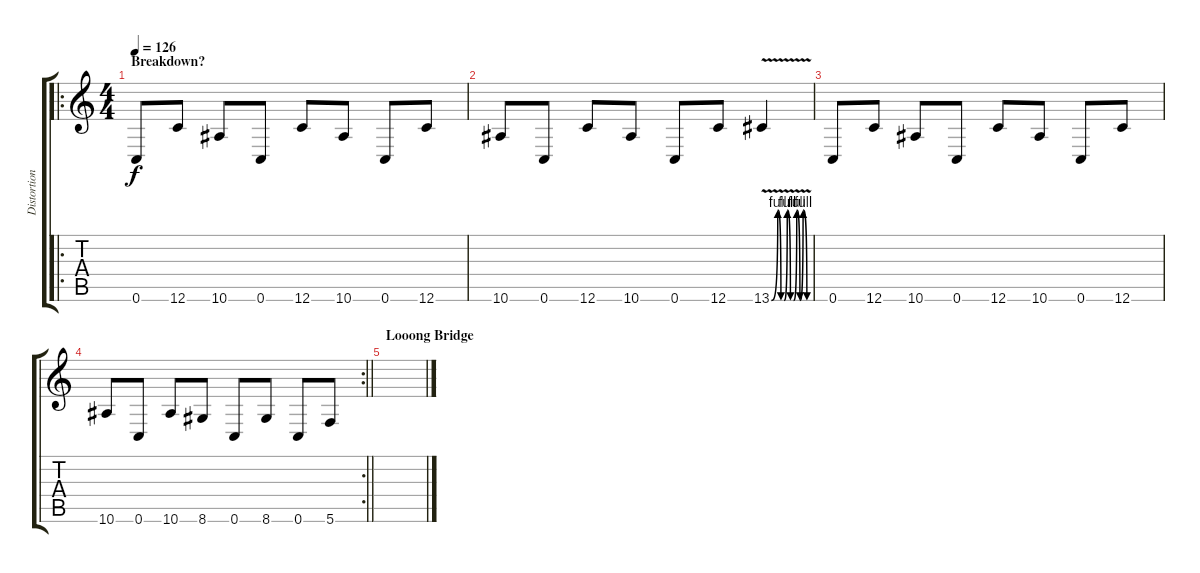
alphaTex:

\track ("Distortion Guitar 2" "Distortion") {instrument distortionguitar}
\staff {score tabs}
\tuning (D4 A3 F3 C3 G2 C2) {hide}
\ro
\ts (4 4)
\section ("" "Breakdown?")
\tempo 126
\clef g2
\ks c
0.6.8{dy f} 12.6.8 10.6.8 0.6.8 12.6.8 10.6.8 0.6.8 12.6.8 |
10.6.8 0.6.8 12.6.8 10.6.8 0.6.8 12.6.8 13.6{be (custom 0 0 10 4 15 0 20 0 25 4 30 0 35 0 40 4 45 0 50 4 56 0 60 0) v}.4 |
0.6.8 12.6.8 10.6.8 0.6.8 12.6.8 10.6.8 0.6.8 12.6.8 |
\rc 2
\barLineRight lightlight
10.6.8 0.6.8 10.6.8 8.6.8 0.6.8 8.6.8 0.6.8 5.6.8 |
\section ("" "Looong Bridge")
